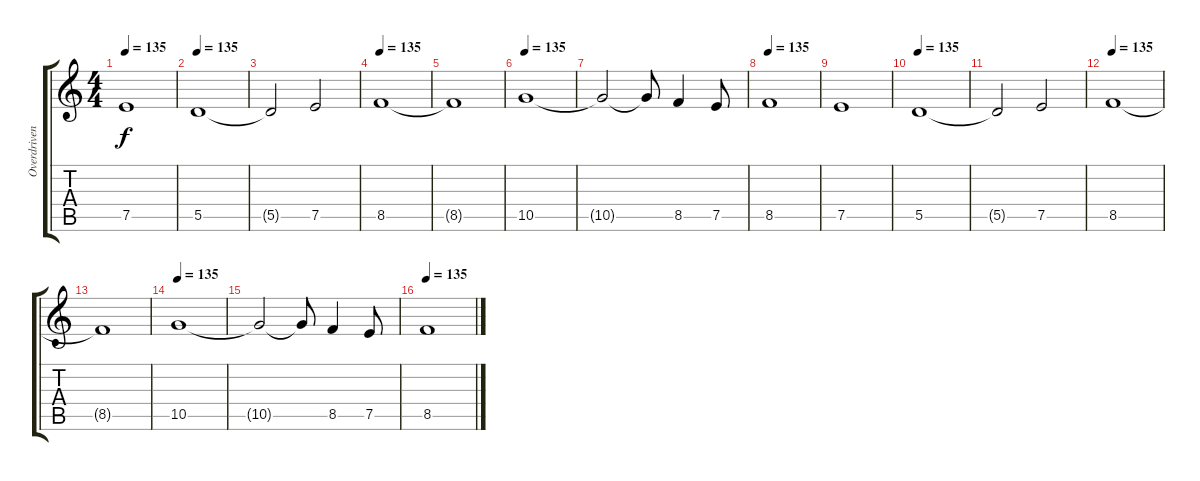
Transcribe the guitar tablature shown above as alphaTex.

\track ("Overdriven Guitar I" "Overdriven") {instrument overdrivenguitar}
\staff {score tabs}
\tuning (E4 B3 G3 D3 A2 E2) {hide}
\ts (4 4)
\tempo 135
\clef g2
\ks c
7.5.1{dy f} |
\tempo 135
5.5.1 |
5.5{t}.2 7.5.2 |
\tempo 135
8.5.1 |
8.5{t}.1 |
\tempo 135
10.5.1 |
10.5{t}.2 10.5{t}.8 8.5.4 7.5.8 |
\tempo 135
8.5.1 |
7.5.1 |
\tempo 135
5.5.1 |
5.5{t}.2 7.5.2 |
\tempo 135
8.5.1 |
8.5{t}.1 |
\tempo 135
10.5.1 |
10.5{t}.2 10.5{t}.8 8.5.4 7.5.8 |
\tempo 135
8.5.1
